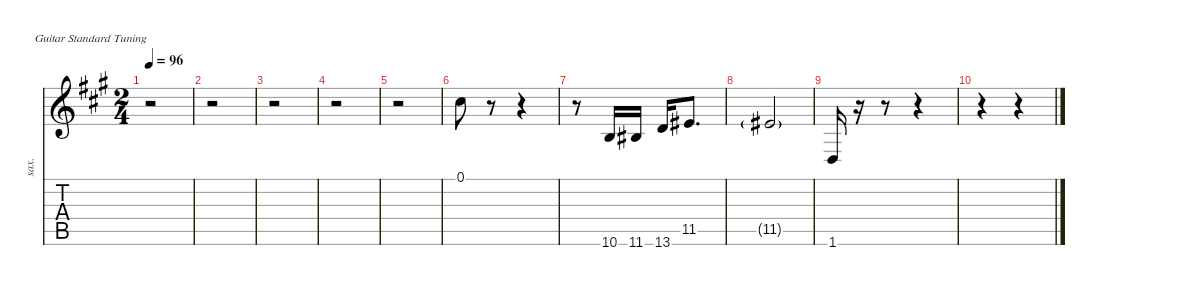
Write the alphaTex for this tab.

\defaultSystemsLayout 4
\hideDynamics
\bracketExtendMode nobrackets
\otherSystemsTrackNameOrientation horizontal
\track ("Sax" "sax.") {instrument altosax}
\staff {score tabs}
\tuning (E4 B3 G3 D3 A2 E2)
\displaytranspose 9
\ts (2 4)
\tempo 96
\clef g2
\ks a
r.2{dy f} |
r.2 |
r.2 |
r.2 |
r.2 |
0.1{acc #}.8 r.8 r.4 |
r.8 10.6{acc forcenatural}.16 11.6{acc #}.16 13.6{acc forcenatural}.16 11.5{acc #}.8{d} |
11.5{g acc #}.2{dy fff} |
1.6{acc forcenatural}.16{dy f} r.16 r.8 r.4 |
r.4 r.4
